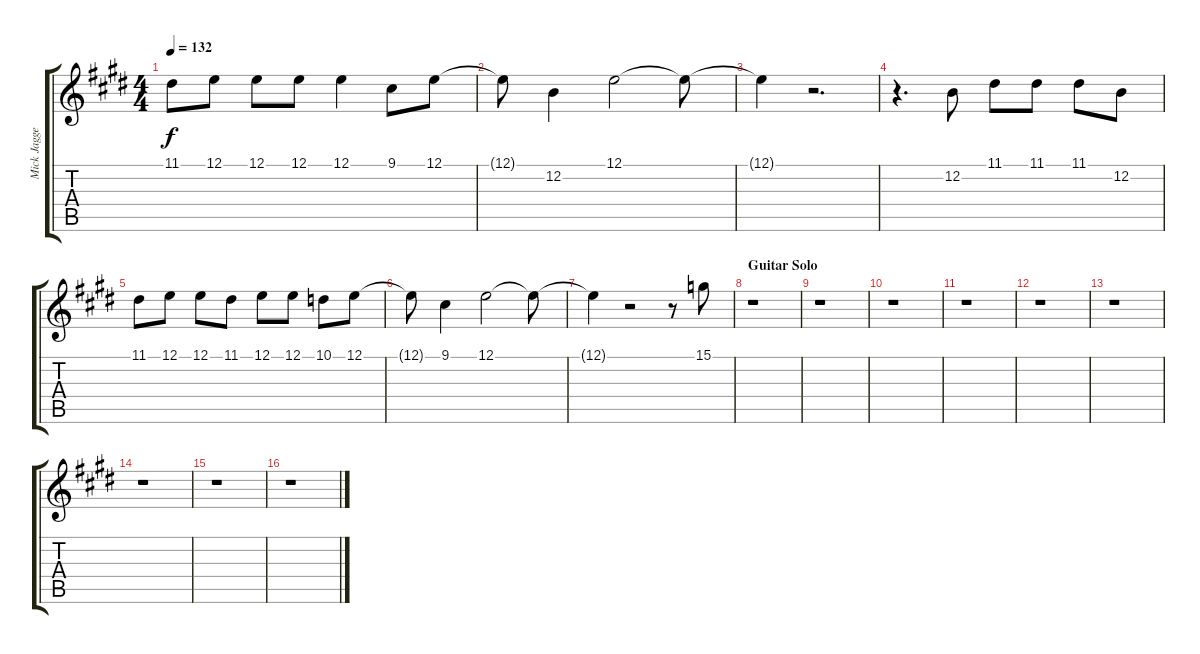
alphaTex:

\track ("Mick Jagger [Voice] " "Mick Jagge") {instrument trombone}
\staff {score tabs}
\tuning (E4 B3 G3 D3 A2 E2) {hide}
\ts (4 4)
\tempo 132
\clef g2
\ks e
11.1.8{dy f} 12.1.8 12.1.8 12.1.8 12.1.4 9.1.8 12.1.8 |
12.1{t}.8 12.2.4 12.1.2 12.1{t}.8 |
12.1{t}.4 r.2{d} |
r.4{d} 12.2.8 11.1.8 11.1.8 11.1.8 12.2.8 |
11.1.8 12.1.8 12.1.8 11.1.8 12.1.8 12.1.8 10.1.8 12.1.8 |
12.1{t}.8 9.1.4 12.1.2 12.1{t}.8 |
12.1{t}.4 r.2 r.8 15.1.8 |
\section ("" "Guitar Solo")
r.1 |
r.1 |
r.1 |
r.1 |
r.1 |
r.1 |
r.1 |
r.1 |
r.1
